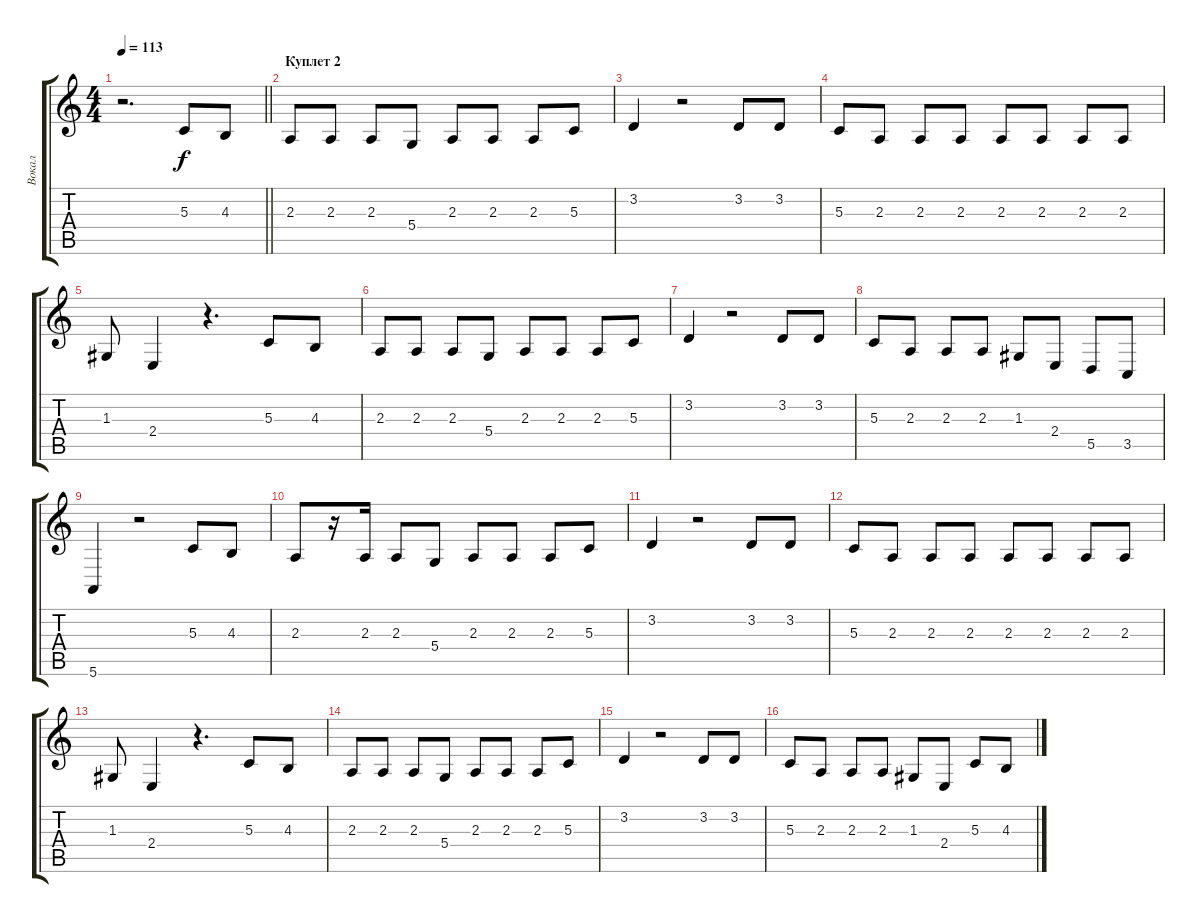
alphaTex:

\track ("Вокал" "Вокал") {instrument tenorsax}
\staff {score tabs}
\tuning (E4 B3 G3 D3 A2 E2) {hide}
\ts (4 4)
\tempo 113
\clef g2
\barLineRight lightlight
\ks c
r.2{d dy mp} 5.3.8{dy f} 4.3.8 |
\section ("" "Куплет 2")
2.3.8 2.3.8 2.3.8 5.4.8 2.3.8 2.3.8 2.3.8 5.3.8 |
3.2.4 r.2 3.2.8 3.2.8 |
5.3.8 2.3.8 2.3.8 2.3.8 2.3.8 2.3.8 2.3.8 2.3.8 |
1.3.8 2.4.4 r.4{d} 5.3.8 4.3.8 |
2.3.8 2.3.8 2.3.8 5.4.8 2.3.8 2.3.8 2.3.8 5.3.8 |
3.2.4 r.2 3.2.8 3.2.8 |
5.3.8 2.3.8 2.3.8 2.3.8 1.3.8 2.4.8 5.5.8 3.5.8 |
5.6.4 r.2 5.3.8 4.3.8 |
2.3.8 r.16 2.3.16 2.3.8 5.4.8 2.3.8 2.3.8 2.3.8 5.3.8 |
3.2.4 r.2 3.2.8 3.2.8 |
5.3.8 2.3.8 2.3.8 2.3.8 2.3.8 2.3.8 2.3.8 2.3.8 |
1.3.8 2.4.4 r.4{d} 5.3.8 4.3.8 |
2.3.8 2.3.8 2.3.8 5.4.8 2.3.8 2.3.8 2.3.8 5.3.8 |
3.2.4 r.2 3.2.8 3.2.8 |
5.3.8 2.3.8 2.3.8 2.3.8 1.3.8 2.4.8 5.3.8 4.3.8
